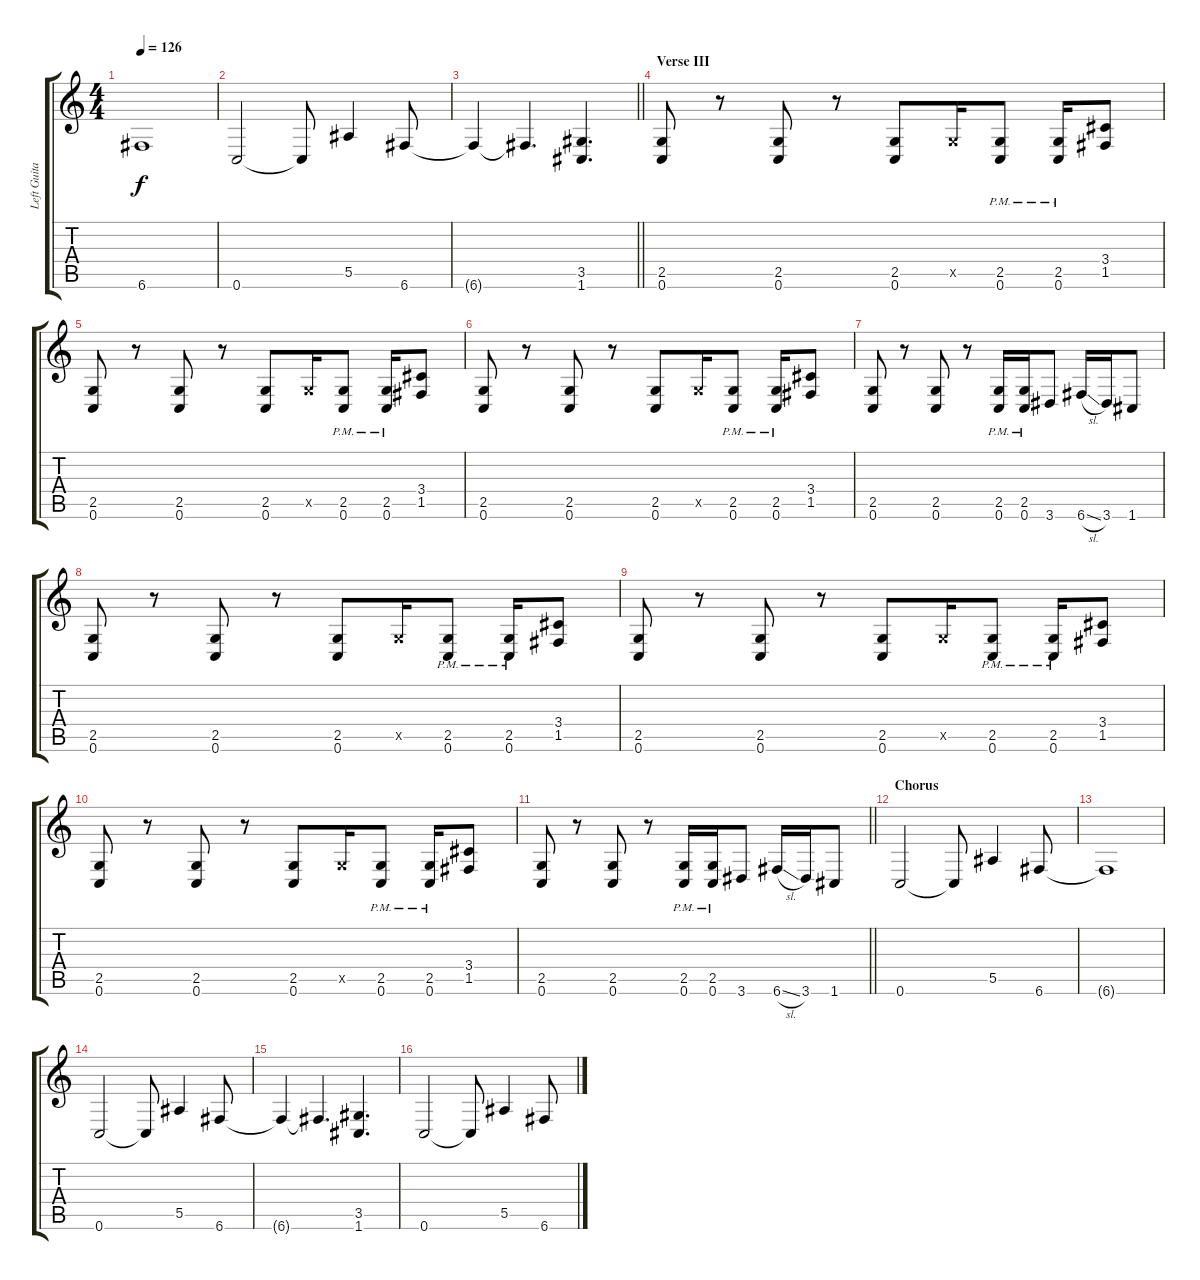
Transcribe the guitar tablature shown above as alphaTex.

\track ("Left Guitar" "Left Guita") {instrument distortionguitar}
\staff {score tabs}
\tuning (C4 G3 Eb3 Bb2 F2 C2) {hide}
\ts (4 4)
\tempo 126
\clef g2
\ks c
6.6{t}.1{dy f} |
0.6.2 0.6{t}.8 5.5.4 6.6.8 |
\barLineRight lightlight
6.6{t}.4 6.6{t}.4{d} (3.5 1.6).4{d} |
\section ("" "Verse III")
(2.5 0.6).8 r.8 (2.5 0.6).8 r.8 (2.5 0.6).8 2.5{x}.16 (2.5{pm} 0.6{pm}).8 (2.5{pm} 0.6{pm}).16 (3.4 1.5).8 |
(2.5 0.6).8 r.8 (2.5 0.6).8 r.8 (2.5 0.6).8 2.5{x}.16 (2.5{pm} 0.6{pm}).8 (2.5{pm} 0.6{pm}).16 (3.4 1.5).8 |
(2.5 0.6).8 r.8 (2.5 0.6).8 r.8 (2.5 0.6).8 2.5{x}.16 (2.5{pm} 0.6{pm}).8 (2.5{pm} 0.6{pm}).16 (3.4 1.5).8 |
(2.5 0.6).8 r.8 (2.5 0.6).8 r.8 (2.5{pm} 0.6{pm}).16 (2.5{pm} 0.6{pm}).16 3.6.8 6.6{sl}.16 3.6.16 1.6.8 |
(2.5 0.6).8 r.8 (2.5 0.6).8 r.8 (2.5 0.6).8 2.5{x}.16 (2.5{pm} 0.6{pm}).8 (2.5{pm} 0.6{pm}).16 (3.4 1.5).8 |
(2.5 0.6).8 r.8 (2.5 0.6).8 r.8 (2.5 0.6).8 2.5{x}.16 (2.5{pm} 0.6{pm}).8 (2.5{pm} 0.6{pm}).16 (3.4 1.5).8 |
(2.5 0.6).8 r.8 (2.5 0.6).8 r.8 (2.5 0.6).8 2.5{x}.16 (2.5{pm} 0.6{pm}).8 (2.5{pm} 0.6{pm}).16 (3.4 1.5).8 |
\barLineRight lightlight
(2.5 0.6).8 r.8 (2.5 0.6).8 r.8 (2.5{pm} 0.6{pm}).16 (2.5{pm} 0.6{pm}).16 3.6.8 6.6{sl}.16 3.6.16 1.6.8 |
\section ("" "Chorus")
0.6.2 0.6{t}.8 5.5.4 6.6.8 |
6.6{t}.1 |
0.6.2 0.6{t}.8 5.5.4 6.6.8 |
6.6{t}.4 6.6{t}.4{d} (3.5 1.6).4{d} |
0.6.2 0.6{t}.8 5.5.4 6.6.8
